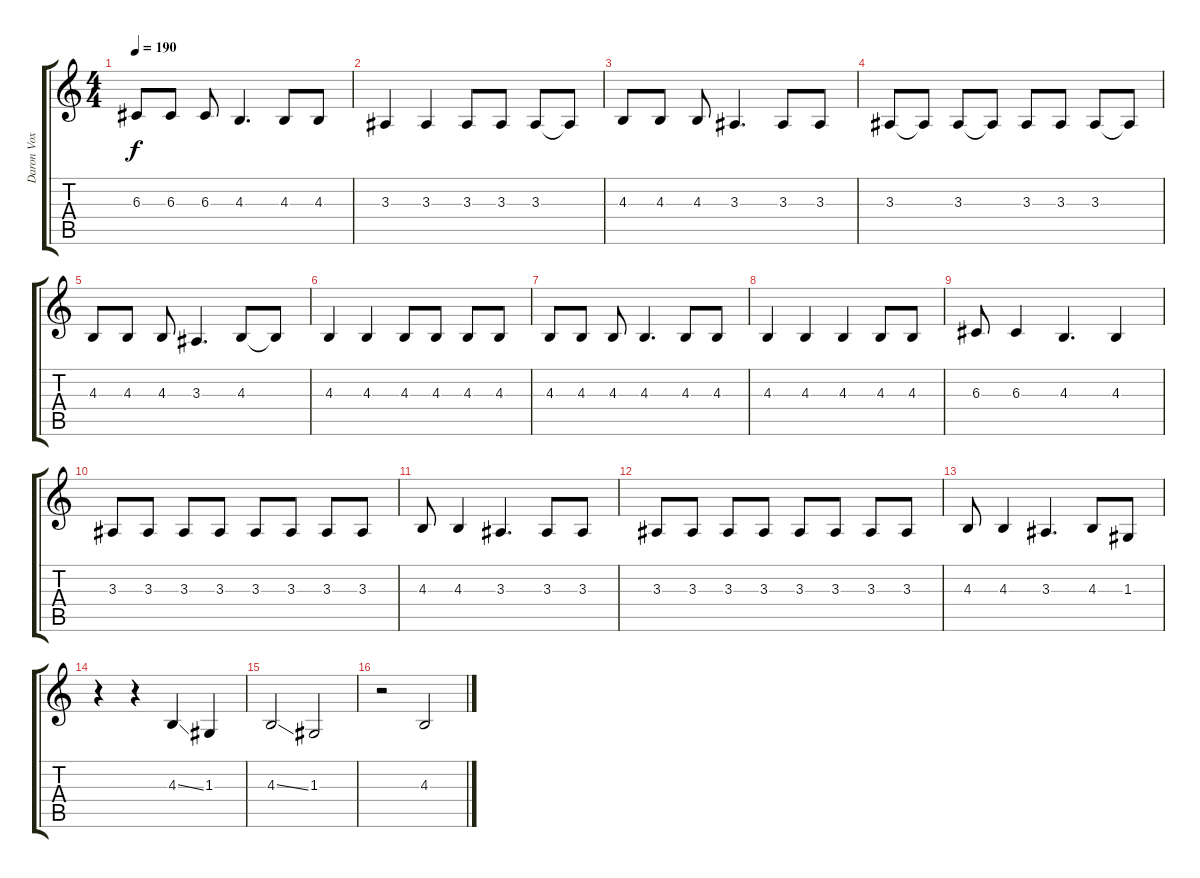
\track ("Daron Vox" "Daron Vox") {instrument oboe}
\staff {score tabs}
\tuning (E4 B3 G3 D3 A2 E2) {hide}
\ts (4 4)
\tempo 190
\clef g2
\ks c
6.3.8{dy f} 6.3.8 6.3.8 4.3.4{d} 4.3.8 4.3.8 |
3.3.4 3.3.4 3.3.8 3.3.8 3.3.8 3.3{t}.8 |
4.3.8 4.3.8 4.3.8 3.3.4{d} 3.3.8 3.3.8 |
3.3.8 3.3{t}.8 3.3.8 3.3{t}.8 3.3.8 3.3.8 3.3.8 3.3{t}.8 |
4.3.8 4.3.8 4.3.8 3.3.4{d} 4.3.8 4.3{t}.8 |
4.3.4 4.3.4 4.3.8 4.3.8 4.3.8 4.3.8 |
4.3.8 4.3.8 4.3.8 4.3.4{d} 4.3.8 4.3.8 |
4.3.4 4.3.4 4.3.4 4.3.8 4.3.8 |
6.3.8 6.3.4 4.3.4{d} 4.3.4 |
3.3.8 3.3.8 3.3.8 3.3.8 3.3.8 3.3.8 3.3.8 3.3.8 |
4.3.8 4.3.4 3.3.4{d} 3.3.8 3.3.8 |
3.3.8 3.3.8 3.3.8 3.3.8 3.3.8 3.3.8 3.3.8 3.3.8 |
4.3.8 4.3.4 3.3.4{d} 4.3.8 1.3.8 |
r.4 r.4 4.3{ss}.4 1.3.4 |
4.3{ss}.2 1.3.2 |
r.2 4.3.2
